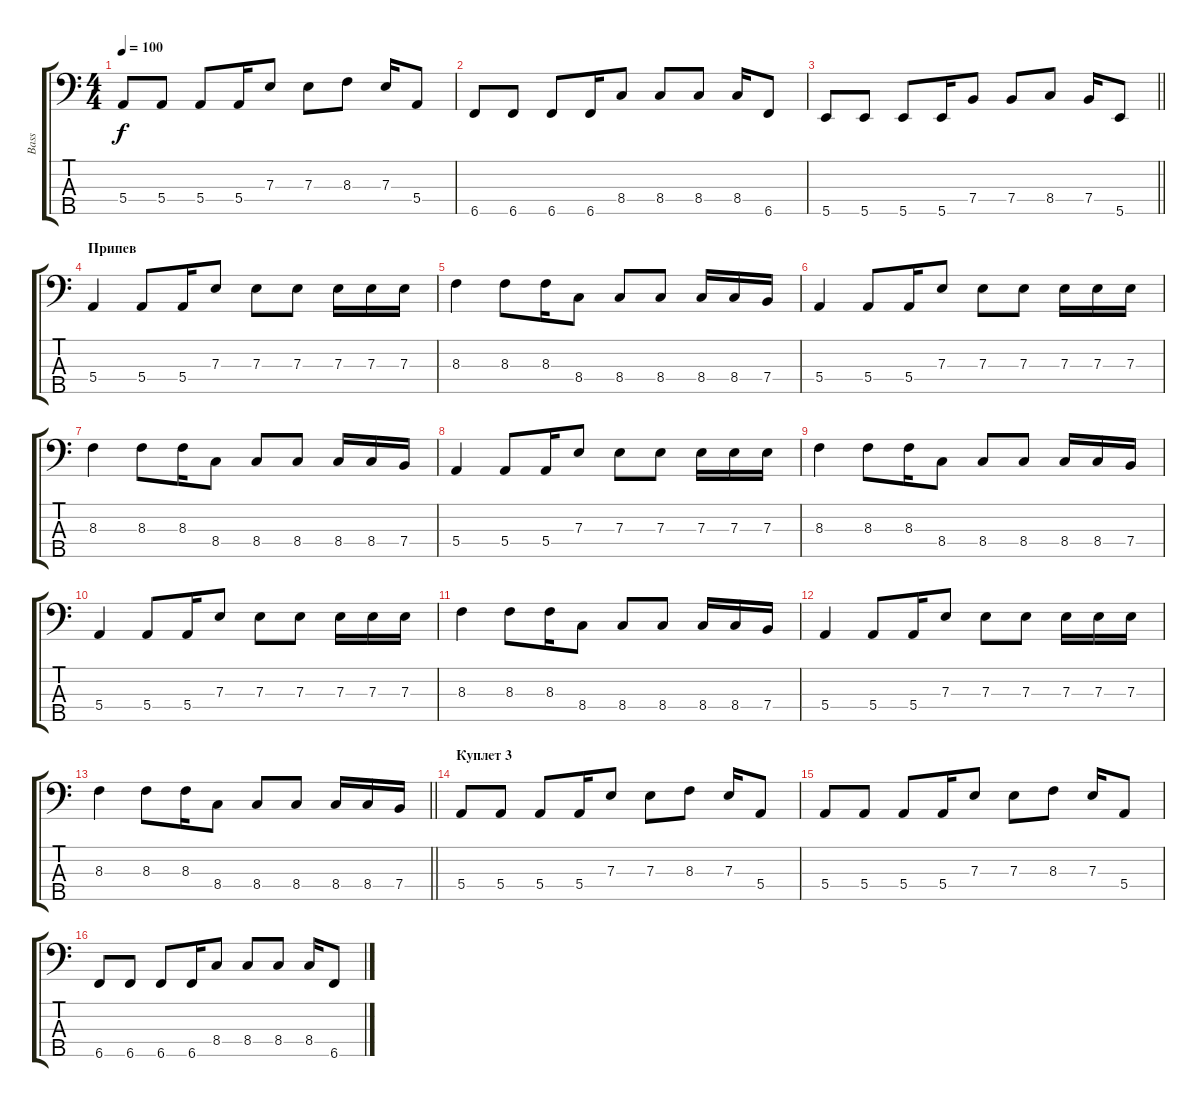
\track ("Bass" "Bass") {instrument electricbassfinger}
\staff {score tabs}
\tuning (G2 D2 A1 E1 B0) {hide}
\ts (4 4)
\tempo 100
\clef f4
\ks c
5.4.8{dy f} 5.4.8 5.4.8 5.4.16 7.3.8 7.3.8 8.3.8 7.3.16 5.4.8 |
6.5.8 6.5.8 6.5.8 6.5.16 8.4.8 8.4.8 8.4.8 8.4.16 6.5.8 |
\barLineRight lightlight
5.5.8 5.5.8 5.5.8 5.5.16 7.4.8 7.4.8 8.4.8 7.4.16 5.5.8 |
\section ("" "Припев")
5.4.4 5.4.8 5.4.16 7.3.8 7.3.8 7.3.8 7.3.16 7.3.16 7.3.16 |
8.3.4 8.3.8 8.3.16 8.4.8 8.4.8 8.4.8 8.4.16 8.4.16 7.4.16 |
5.4.4 5.4.8 5.4.16 7.3.8 7.3.8 7.3.8 7.3.16 7.3.16 7.3.16 |
8.3.4 8.3.8 8.3.16 8.4.8 8.4.8 8.4.8 8.4.16 8.4.16 7.4.16 |
5.4.4 5.4.8 5.4.16 7.3.8 7.3.8 7.3.8 7.3.16 7.3.16 7.3.16 |
8.3.4 8.3.8 8.3.16 8.4.8 8.4.8 8.4.8 8.4.16 8.4.16 7.4.16 |
5.4.4 5.4.8 5.4.16 7.3.8 7.3.8 7.3.8 7.3.16 7.3.16 7.3.16 |
8.3.4 8.3.8 8.3.16 8.4.8 8.4.8 8.4.8 8.4.16 8.4.16 7.4.16 |
5.4.4 5.4.8 5.4.16 7.3.8 7.3.8 7.3.8 7.3.16 7.3.16 7.3.16 |
\barLineRight lightlight
8.3.4 8.3.8 8.3.16 8.4.8 8.4.8 8.4.8 8.4.16 8.4.16 7.4.16 |
\section ("" "Куплет 3")
5.4.8 5.4.8 5.4.8 5.4.16 7.3.8 7.3.8 8.3.8 7.3.16 5.4.8 |
5.4.8 5.4.8 5.4.8 5.4.16 7.3.8 7.3.8 8.3.8 7.3.16 5.4.8 |
6.5.8 6.5.8 6.5.8 6.5.16 8.4.8 8.4.8 8.4.8 8.4.16 6.5.8
